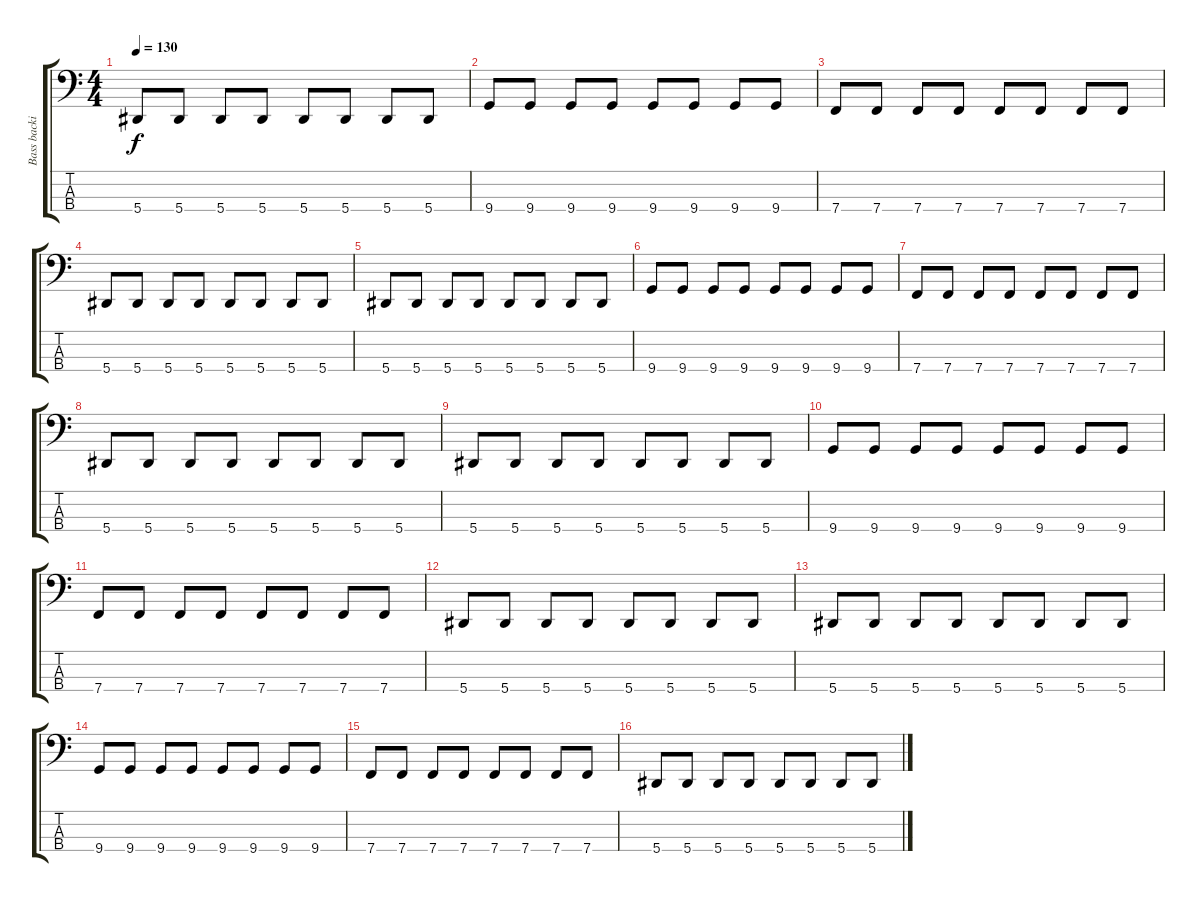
\track ("Bass backing" "Bass backi") {instrument electricbassfinger}
\staff {score tabs}
\tuning (Eb2 Bb1 F1 Bb0) {hide}
\ts (4 4)
\tempo 130
\clef f4
\ks c
5.4.8{dy f} 5.4.8 5.4.8 5.4.8 5.4.8 5.4.8 5.4.8 5.4.8 |
9.4.8 9.4.8 9.4.8 9.4.8 9.4.8 9.4.8 9.4.8 9.4.8 |
7.4.8 7.4.8 7.4.8 7.4.8 7.4.8 7.4.8 7.4.8 7.4.8 |
5.4.8 5.4.8 5.4.8 5.4.8 5.4.8 5.4.8 5.4.8 5.4.8 |
5.4.8 5.4.8 5.4.8 5.4.8 5.4.8 5.4.8 5.4.8 5.4.8 |
9.4.8 9.4.8 9.4.8 9.4.8 9.4.8 9.4.8 9.4.8 9.4.8 |
7.4.8 7.4.8 7.4.8 7.4.8 7.4.8 7.4.8 7.4.8 7.4.8 |
5.4.8 5.4.8 5.4.8 5.4.8 5.4.8 5.4.8 5.4.8 5.4.8 |
5.4.8 5.4.8 5.4.8 5.4.8 5.4.8 5.4.8 5.4.8 5.4.8 |
9.4.8 9.4.8 9.4.8 9.4.8 9.4.8 9.4.8 9.4.8 9.4.8 |
7.4.8 7.4.8 7.4.8 7.4.8 7.4.8 7.4.8 7.4.8 7.4.8 |
5.4.8 5.4.8 5.4.8 5.4.8 5.4.8 5.4.8 5.4.8 5.4.8 |
5.4.8 5.4.8 5.4.8 5.4.8 5.4.8 5.4.8 5.4.8 5.4.8 |
9.4.8 9.4.8 9.4.8 9.4.8 9.4.8 9.4.8 9.4.8 9.4.8 |
7.4.8 7.4.8 7.4.8 7.4.8 7.4.8 7.4.8 7.4.8 7.4.8 |
5.4.8 5.4.8 5.4.8 5.4.8 5.4.8 5.4.8 5.4.8 5.4.8
